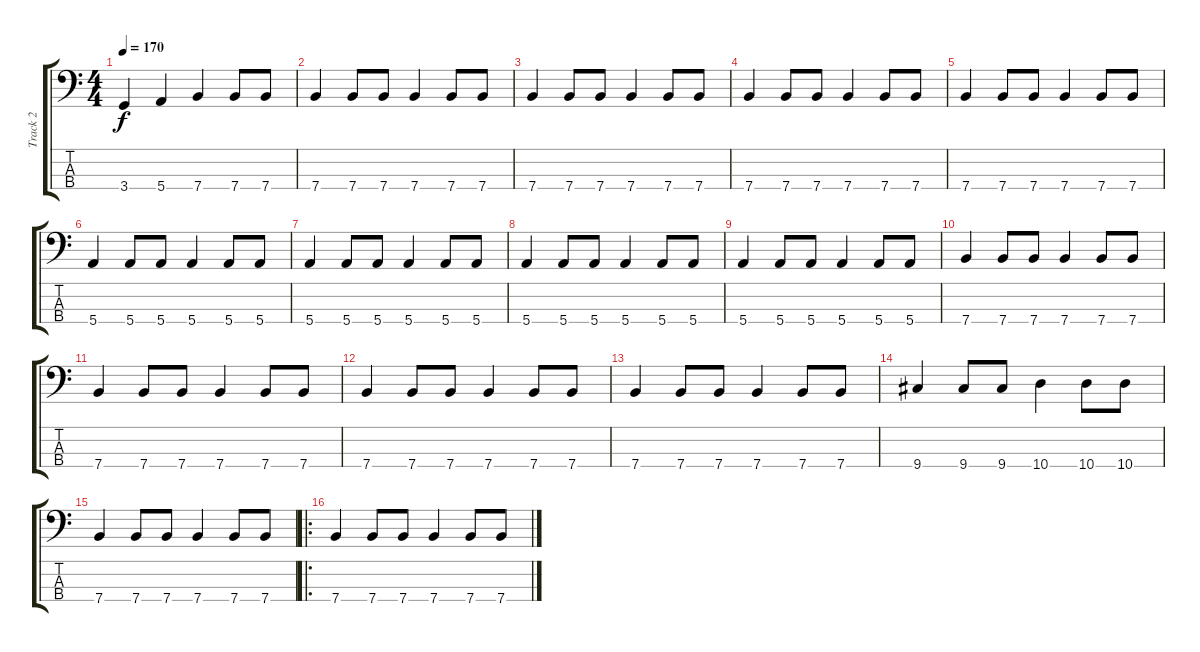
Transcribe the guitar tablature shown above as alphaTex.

\track ("Track 2" "Track 2") {instrument electricbasspick}
\staff {score tabs}
\tuning (G2 D2 A1 E1) {hide}
\ts (4 4)
\tempo 170
\clef f4
\ks c
3.4.4{dy f} 5.4.4 7.4.4 7.4.8 7.4.8 |
7.4.4 7.4.8 7.4.8 7.4.4 7.4.8 7.4.8 |
7.4.4 7.4.8 7.4.8 7.4.4 7.4.8 7.4.8 |
7.4.4 7.4.8 7.4.8 7.4.4 7.4.8 7.4.8 |
7.4.4 7.4.8 7.4.8 7.4.4 7.4.8 7.4.8 |
5.4.4 5.4.8 5.4.8 5.4.4 5.4.8 5.4.8 |
5.4.4 5.4.8 5.4.8 5.4.4 5.4.8 5.4.8 |
5.4.4 5.4.8 5.4.8 5.4.4 5.4.8 5.4.8 |
5.4.4 5.4.8 5.4.8 5.4.4 5.4.8 5.4.8 |
7.4.4 7.4.8 7.4.8 7.4.4 7.4.8 7.4.8 |
7.4.4 7.4.8 7.4.8 7.4.4 7.4.8 7.4.8 |
7.4.4 7.4.8 7.4.8 7.4.4 7.4.8 7.4.8 |
7.4.4 7.4.8 7.4.8 7.4.4 7.4.8 7.4.8 |
9.4.4 9.4.8 9.4.8 10.4.4 10.4.8 10.4.8 |
7.4.4 7.4.8 7.4.8 7.4.4 7.4.8 7.4.8 |
\ro
7.4.4 7.4.8 7.4.8 7.4.4 7.4.8 7.4.8
